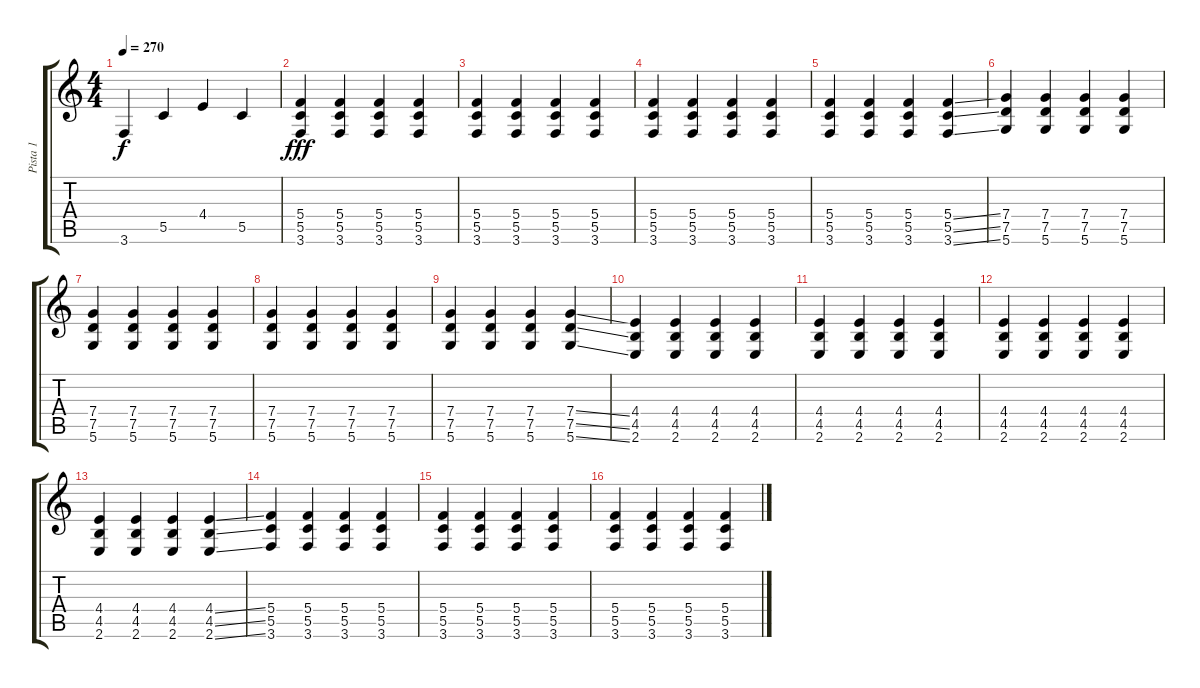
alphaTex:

\track ("Pista 1" "Pista 1") {instrument electricguitarjazz}
\staff {score tabs}
\tuning (D4 A3 F3 C3 G2 D2) {hide}
\ts (4 4)
\tempo 270
\clef g2
\ks c
3.6.4{dy f} 5.5.4 4.4.4 5.5.4 |
(5.4 5.5 3.6).4{dy fff} (5.4 5.5 3.6).4 (5.4 5.5 3.6).4 (5.4 5.5 3.6).4 |
(5.4 5.5 3.6).4 (5.4 5.5 3.6).4 (5.4 5.5 3.6).4 (5.4 5.5 3.6).4 |
(5.4 5.5 3.6).4 (5.4 5.5 3.6).4 (5.4 5.5 3.6).4 (5.4 5.5 3.6).4 |
(5.4 5.5 3.6).4 (5.4 5.5 3.6).4 (5.4 5.5 3.6).4 (5.4{ss} 5.5{ss} 3.6{ss}).4 |
(7.4 7.5 5.6).4 (7.4 7.5 5.6).4 (7.4 7.5 5.6).4 (7.4 7.5 5.6).4 |
(7.4 7.5 5.6).4 (7.4 7.5 5.6).4 (7.4 7.5 5.6).4 (7.4 7.5 5.6).4 |
(7.4 7.5 5.6).4 (7.4 7.5 5.6).4 (7.4 7.5 5.6).4 (7.4 7.5 5.6).4 |
(7.4 7.5 5.6).4 (7.4 7.5 5.6).4 (7.4 7.5 5.6).4 (7.4{ss} 7.5{ss} 5.6{ss}).4 |
(4.4 4.5 2.6).4 (4.4 4.5 2.6).4 (4.4 4.5 2.6).4 (4.4 4.5 2.6).4 |
(4.4 4.5 2.6).4 (4.4 4.5 2.6).4 (4.4 4.5 2.6).4 (4.4 4.5 2.6).4 |
(4.4 4.5 2.6).4 (4.4 4.5 2.6).4 (4.4 4.5 2.6).4 (4.4 4.5 2.6).4 |
(4.4 4.5 2.6).4 (4.4 4.5 2.6).4 (4.4 4.5 2.6).4 (4.4{ss} 4.5{ss} 2.6{ss}).4 |
(5.4 5.5 3.6).4 (5.4 5.5 3.6).4 (5.4 5.5 3.6).4 (5.4 5.5 3.6).4 |
(5.4 5.5 3.6).4 (5.4 5.5 3.6).4 (5.4 5.5 3.6).4 (5.4 5.5 3.6).4 |
(5.4 5.5 3.6).4 (5.4 5.5 3.6).4 (5.4 5.5 3.6).4 (5.4{ss} 5.5{ss} 3.6{ss}).4
